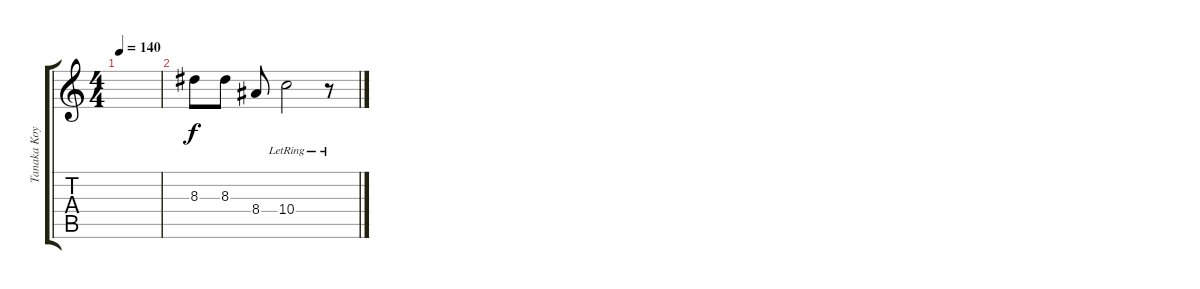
\track ("Tanaka Koyuki" "Tanaka Koy") {instrument acousticguitarsteel}
\staff {score tabs}
\tuning (E4 B3 G3 D3 A2 E2) {hide}
\ts (4 4)
\tempo 140
\clef g2
\ks c
|
8.3.8 8.3.8 8.4.8 10.4{lr}.2 r.8
